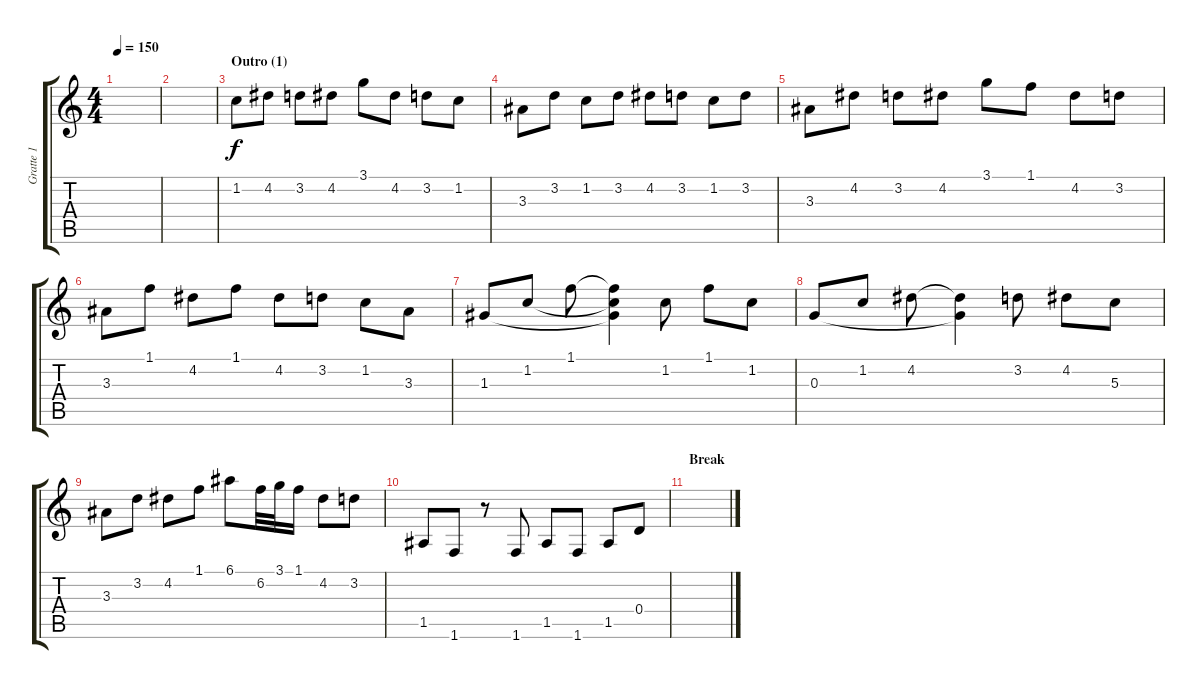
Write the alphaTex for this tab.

\track ("Gratte 1" "Gratte 1") {instrument acousticguitarsteel}
\staff {score tabs}
\tuning (E4 B3 G3 D3 A2 E2) {hide}
\ts (4 4)
\tempo 150
\clef g2
\ks c
|
|
\section ("" "Outro (1)")
1.2.8 4.2.8 3.2.8 4.2.8 3.1.8 4.2.8 3.2.8 1.2.8 |
3.3.8 3.2.8 1.2.8 3.2.8 4.2.8 3.2.8 1.2.8 3.2.8 |
3.3.8 4.2.8 3.2.8 4.2.8 3.1.8 1.1.8 4.2.8 3.2.8 |
3.3.8 1.1.8 4.2.8 1.1.8 4.2.8 3.2.8 1.2.8 3.3.8 |
1.3.8 1.2.8 1.1.8 (1.1{t} 1.2{t} 1.3{t}).4 1.2.8 1.1.8 1.2.8 |
0.3.8 1.2.8 4.2.8 (4.2{t} 0.3{t}).4 3.2.8 4.2.8 5.3.8 |
3.3.8 3.2.8 4.2.8 1.1.8 6.1.8 6.2.32 3.1.32 1.1.16 4.2.8 3.2.8 |
1.5.8 1.6.8 r.8 1.6.8 1.5.8 1.6.8 1.5.8 0.4.8 |
\section ("" "Break")
